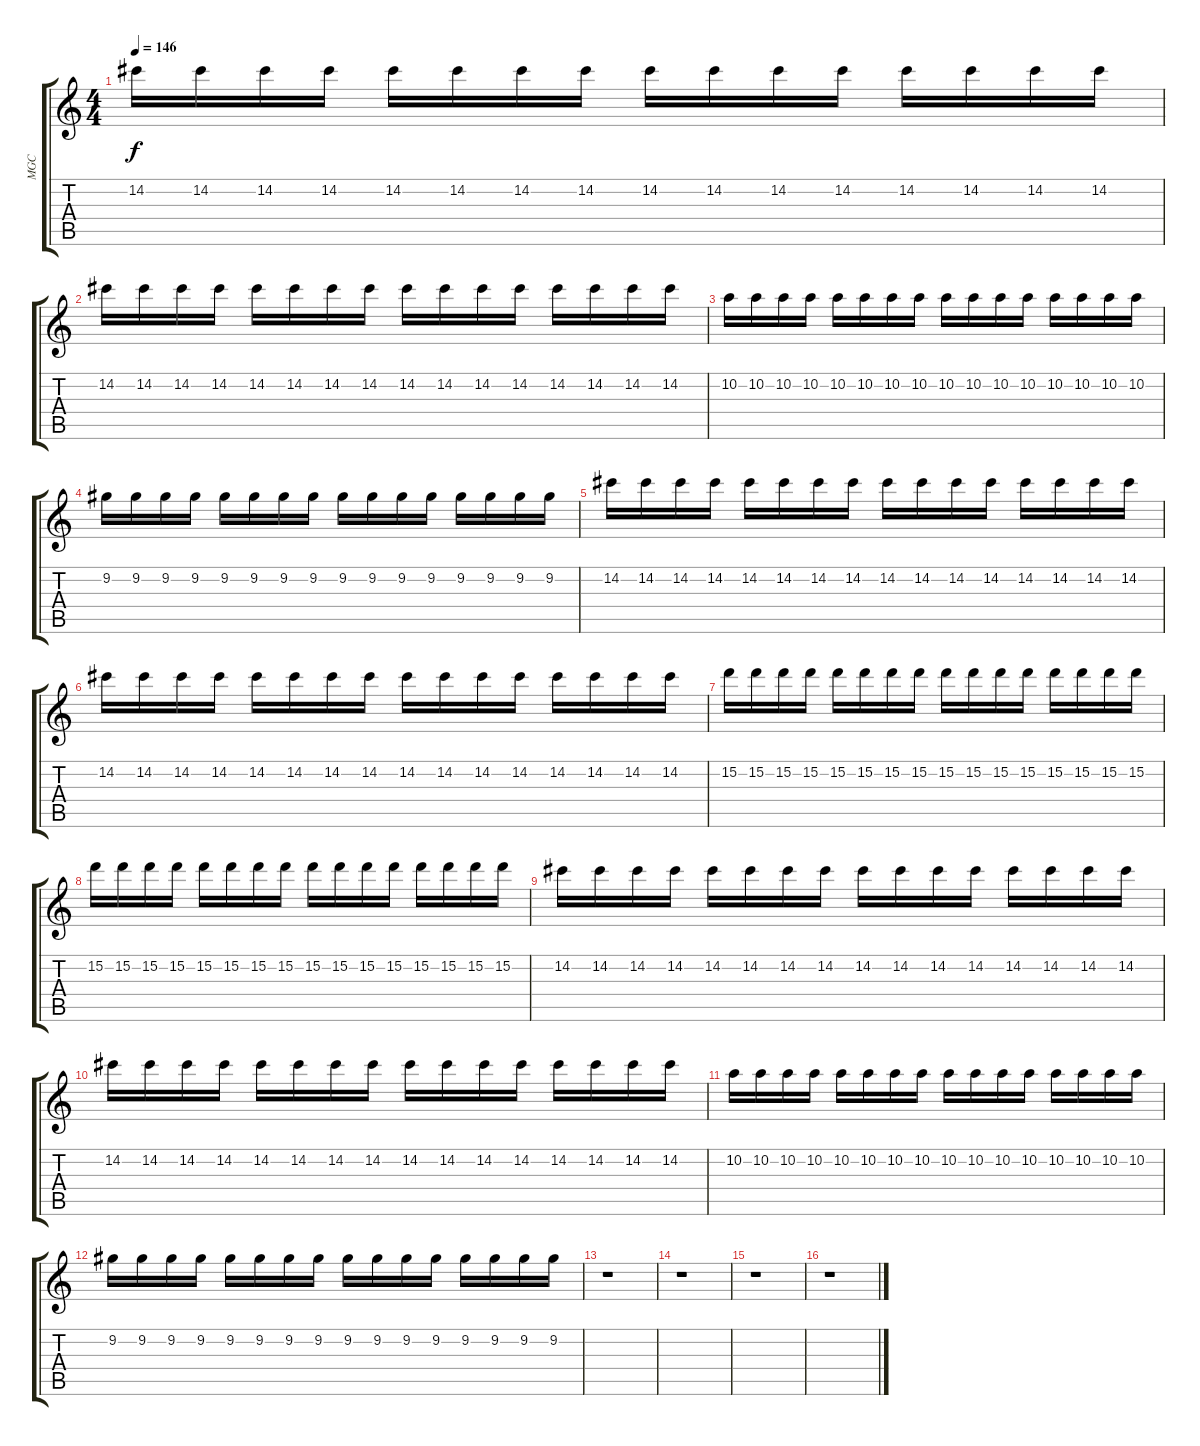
\track ("MGC" "MGC") {instrument overdrivenguitar}
\staff {score tabs}
\tuning (E4 B3 G3 D3 A2 E2) {hide}
\ts (4 4)
\tempo 146
\clef g2
\ks c
14.2.16{dy f} 14.2.16 14.2.16 14.2.16 14.2.16 14.2.16 14.2.16 14.2.16 14.2.16 14.2.16 14.2.16 14.2.16 14.2.16 14.2.16 14.2.16 14.2.16 |
14.2.16 14.2.16 14.2.16 14.2.16 14.2.16 14.2.16 14.2.16 14.2.16 14.2.16 14.2.16 14.2.16 14.2.16 14.2.16 14.2.16 14.2.16 14.2.16 |
10.2.16 10.2.16 10.2.16 10.2.16 10.2.16 10.2.16 10.2.16 10.2.16 10.2.16 10.2.16 10.2.16 10.2.16 10.2.16 10.2.16 10.2.16 10.2.16 |
9.2.16 9.2.16 9.2.16 9.2.16 9.2.16 9.2.16 9.2.16 9.2.16 9.2.16 9.2.16 9.2.16 9.2.16 9.2.16 9.2.16 9.2.16 9.2.16 |
14.2.16 14.2.16 14.2.16 14.2.16 14.2.16 14.2.16 14.2.16 14.2.16 14.2.16 14.2.16 14.2.16 14.2.16 14.2.16 14.2.16 14.2.16 14.2.16 |
14.2.16 14.2.16 14.2.16 14.2.16 14.2.16 14.2.16 14.2.16 14.2.16 14.2.16 14.2.16 14.2.16 14.2.16 14.2.16 14.2.16 14.2.16 14.2.16 |
15.2.16 15.2.16 15.2.16 15.2.16 15.2.16 15.2.16 15.2.16 15.2.16 15.2.16 15.2.16 15.2.16 15.2.16 15.2.16 15.2.16 15.2.16 15.2.16 |
15.2.16 15.2.16 15.2.16 15.2.16 15.2.16 15.2.16 15.2.16 15.2.16 15.2.16 15.2.16 15.2.16 15.2.16 15.2.16 15.2.16 15.2.16 15.2.16 |
14.2.16 14.2.16 14.2.16 14.2.16 14.2.16 14.2.16 14.2.16 14.2.16 14.2.16 14.2.16 14.2.16 14.2.16 14.2.16 14.2.16 14.2.16 14.2.16 |
14.2.16 14.2.16 14.2.16 14.2.16 14.2.16 14.2.16 14.2.16 14.2.16 14.2.16 14.2.16 14.2.16 14.2.16 14.2.16 14.2.16 14.2.16 14.2.16 |
10.2.16 10.2.16 10.2.16 10.2.16 10.2.16 10.2.16 10.2.16 10.2.16 10.2.16 10.2.16 10.2.16 10.2.16 10.2.16 10.2.16 10.2.16 10.2.16 |
9.2.16 9.2.16 9.2.16 9.2.16 9.2.16 9.2.16 9.2.16 9.2.16 9.2.16 9.2.16 9.2.16 9.2.16 9.2.16 9.2.16 9.2.16 9.2.16 |
r.1 |
r.1 |
r.1 |
r.1
